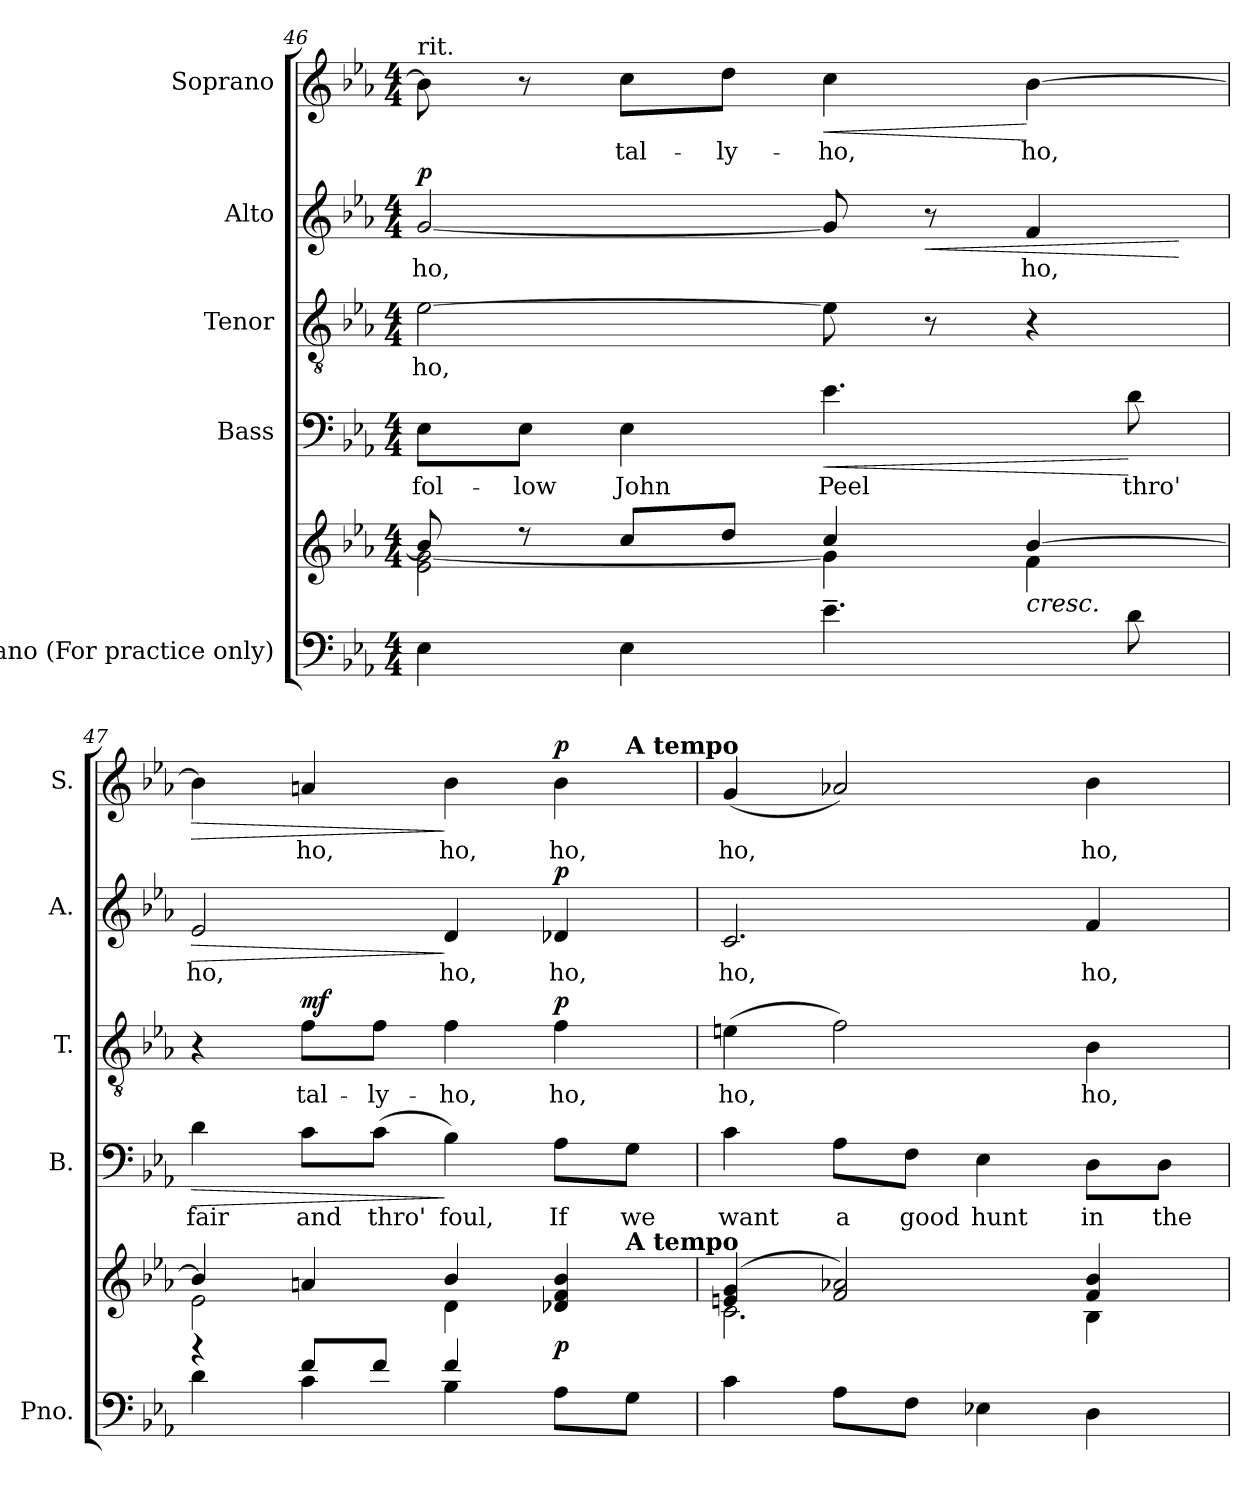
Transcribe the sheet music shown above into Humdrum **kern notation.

**kern	**kern	**dynam	**kern	**text	**dynam	**kern	**text	**dynam	**kern	**text	**dynam	**kern	**text	**dynam
*part5	*part5	*part5	*part4	*part4	*part4	*part3	*part3	*part3	*part2	*part2	*part2	*part1	*part1	*part1
*staff6	*staff5	*staff5/6	*staff4	*staff4	*staff4	*staff3	*staff3	*staff3	*staff2	*staff2	*staff2	*staff1	*staff1	*staff1
*I"Piano (For practice only)	*	*	*I"Bass	*	*	*I"Tenor	*	*	*I"Alto	*	*	*I"Soprano	*	*
*I'Pno.	*	*	*I'B.	*	*	*I'T.	*	*	*I'A.	*	*	*I'S.	*	*
*clefF4	*clefG2	*	*clefF4	*	*	*clefGv2	*	*	*clefG2	*	*	*clefG2	*	*
*	*	*	*	*	*	*ITrd7c12	*	*	*	*	*	*	*	*
*k[b-e-a-]	*k[b-e-a-]	*	*k[b-e-a-]	*	*	*k[b-e-a-]	*	*	*k[b-e-a-]	*	*	*k[b-e-a-]	*	*
*E-:	*E-:	*	*E-:	*	*	*E-:	*	*	*E-:	*	*	*E-:	*	*
*M4/4	*M4/4	*	*M4/4	*	*	*M4/4	*	*	*M4/4	*	*	*M4/4	*	*
=46	=46	=46	=46	=46	=46	=46	=46	=46	=46	=46	=46	=46	=46	=46
*	*^	*	*	*	*	*	*	*	*	*	*	*	*	*
!	!	!	!	!	!LO:LY:b:color=#000000	!	!	!	!	!	!	!	!	!	!
!	!	!	!	!	!	!	!	!LO:LY:b:color=#000000	!	!	!	!	!	!	!
!	!	!	!	!	!	!	!	!	!	!	!	!	!LO:TX:t=rit.	!	!
!	!	!	!	!	!	!	!	!	!	!	!LO:LY:b:color=#000000	!	!	!	!
4E-i\	8b-i/]	2e-i\ [<2gi	.	8E-i\L	fol-	.	[>2E-i\	-ho,	.	[<2gi/	-ho,	p	8b-i\]	.	.
!	!	!	!	!	!LO:LY:b:color=#000000	!	!	!	!	!	!	!	!	!	!
.	8r	.	.	8E-i\J	-low	.	.	.	.	.	.	.	8r	.	.
!	!	!	!	!	!LO:LY:b:color=#000000	!	!	!	!	!	!	!	!	!	!
!	!	!	!	!	!	!	!	!	!	!	!	!	!	!LO:LY:b:color=#000000	!
4E-i\	8cci/L	.	[	4E-i\	John	.	.	.	.	.	.	.	8cci\L	tal-	.
!	!	!	!	!	!	!	!	!	!	!	!	!	!	!LO:LY:b:color=#000000	!
.	8ddi/J	.	.	.	.	.	.	.	.	.	.	.	8ddi\J	-ly-	.
!	!	!	!	!	!LO:LY:b:color=#000000	!LO:HP:b	!	!	!	!	!	!	!	!	!
!	!	!	!	!	!	!	!	!	!	!	!	!	!	!LO:LY:b:color=#000000	!LO:HP:b
4.e-~i\	4cci/	4gi\]	.	4.e-i\	Peel	<	8E-i\]	.	.	8gi/]	.	.	4cci\	-ho,	<
!	!	!	!	!	!	!	!	!	!	!	!	!LO:HP:b	!	!	!
.	.	.	.	.	.	.	8r	.	.	8r	.	<	.	.	.
!	!	!	!LO:HP:b	!	!	!	!	!	!	!	!	!	!	!	!
!	!	!	!	!	!	!	!	!	!	!	!LO:LY:b:color=#000000	!	!	!	!
!	!	!	!	!	!	!	!	!	!	!	!	!	!	!LO:LY:b:color=#000000	!
.	[>4b-i/	4fi\	<	.	.	.	4r	.	.	4fi/	ho,	.	[>4b-i\	ho,	[
!	!	!	!	!	!LO:LY:b:color=#000000	!	!	!	!	!	!	!	!	!	!
8di\	.	.	.	8di\	thro'	[	.	.	.	.	.	.	.	.	.
*	*v	*v	*	*	*	*	*	*	*	*	*	*	*	*	*
.	.	.	.	.	.	.	.	.	.	.	[	.	.	.
!!LO:PB:g=z
=47	=47	=47	=47	=47	=47	=47	=47	=47	=47	=47	=47	=47	=47	=47
*^	*^	*	*	*	*	*	*	*	*	*	*	*	*	*
!	!	!	!	!	!	!LO:LY:b:color=#000000	!LO:HP:b	!	!	!	!	!	!	!	!	!
!	!	!	!	!	!	!	!	!	!	!	!	!LO:LY:b:color=#000000	!LO:HP:b	!	!	!LO:HP:b
*	*	*	*^	*	*	*	*	*	*	*	*	*	*	*^	*	*
4r	4di\	4b-i/]	2e-i\	2..ryy	.	4di\	fair	>	4r	.	.	2e-i/	ho,	>	4b-i\]	2..ryy	.	>
!	!	!	!	!	!	!	!LO:LY:b:color=#000000	!	!	!	!	!	!	!	!	!	!	!
!	!	!	!	!	!	!	!	!	!	!LO:LY:b:color=#000000	!	!	!	!	!	!	!	!
!	!	!	!	!	!	!	!	!	!	!	!	!	!	!	!	!	!LO:LY:b:color=#000000	!
8fi/L	4ci\	4ani/	.	.	.	8ci\L	and	.	8Fi\L	tal-	mf	.	.	.	4ani/	.	ho,	.
!	!	!	!	!	!	!	!LO:LY:b:color=#000000	!	!	!	!	!	!	!	!	!	!	!
!	!	!	!	!	!	!	!	!	!	!LO:LY:b:color=#000000	!	!	!	!	!	!	!	!
8fi/J	.	.	.	.	.	(8ci\J	thro'	.	8Fi\J	-ly-	.	.	.	.	.	.	.	.
!	!	!	!	!	!	!	!LO:LY:b:color=#000000	!	!	!	!	!	!	!	!	!	!	!
!	!	!	!	!	!	!	!	!	!	!LO:LY:b:color=#000000	!	!	!	!	!	!	!	!
!	!	!	!	!	!	!	!	!	!	!	!	!	!LO:LY:b:color=#000000	!	!	!	!	!
!	!	!	!	!	!	!	!	!	!	!	!	!	!	!	!	!	!LO:LY:b:color=#000000	!
4fi/	4B-i\	4b-i/	4di\	.	.	4B-i\)	foul,	]	4Fi\	-ho,	.	4di/	ho,	]	4b-i\	.	ho,	]
!	!	!	!	!	!	!	!LO:LY:b:color=#000000	!	!	!	!	!	!	!	!	!	!	!
!	!	!	!	!	!	!	!	!	!	!LO:LY:b:color=#000000	!	!	!	!	!	!	!	!
!	!	!	!	!	!	!	!	!	!	!	!	!	!LO:LY:b:color=#000000	!	!	!	!	!
!	!	!	!	!	!	!	!	!	!	!	!	!	!	!	!	!	!LO:LY:b:color=#000000	!
4ryy	8A-i\L	4d-Xi/ 4fi 4b-i	4ryy	.	p	8A-i\L	If	.	4Fi\	ho,	p	4d-Xi/	ho,	p	4b-i\	.	ho,	p
!	!	!	!	!	!	!	!	!	!	!	!	!	!	!	!	!LO:TX:a:B:t=A tempo	!	!
!	!	!	!	!LO:TX:a:B:t=A tempo	!	!	!	!	!	!	!	!	!	!	!	!	!	!
!	!	!	!	!	!	!	!LO:LY:b:color=#000000	!	!	!	!	!	!	!	!	!	!	!
.	8Gi\J	.	.	8ryy	.	8Gi\J	we	.	.	.	.	.	.	.	.	8ryy	.	.
*v	*v	*	*	*	*	*	*	*	*	*	*	*	*	*	*v	*v	*	*
*	*	*v	*v	*	*	*	*	*	*	*	*	*	*	*	*	*
=48	=48	=48	=48	=48	=48	=48	=48	=48	=48	=48	=48	=48	=48	=48	=48
*^	*	*^	*	*	*	*	*	*	*	*	*	*	*^	*	*
!	!	!	!	!	!	!	!LO:LY:b:color=#000000	!	!	!	!	!	!	!	!	!	!	!
*v	*v	*	*	*	*	*	*	*	*	*	*	*	*	*	*v	*v	*	*
*	*	*v	*v	*	*	*	*	*	*	*	*	*	*	*	*	*
*^	*	*^	*	*	*	*	*	*	*	*	*	*	*^	*	*
!	!	!	!	!	!	!	!	!	!	!LO:LY:b:color=#000000	!	!	!	!	!	!	!	!
*v	*v	*	*	*	*	*	*	*	*	*	*	*	*	*	*v	*v	*	*
*	*	*v	*v	*	*	*	*	*	*	*	*	*	*	*	*	*
*^	*	*^	*	*	*	*	*	*	*	*	*	*	*^	*	*
!	!	!	!	!	!	!	!	!	!	!	!	!	!LO:LY:b:color=#000000	!	!	!	!	!
*v	*v	*	*	*	*	*	*	*	*	*	*	*	*	*	*v	*v	*	*
*	*	*v	*v	*	*	*	*	*	*	*	*	*	*	*	*	*
*^	*	*^	*	*	*	*	*	*	*	*	*	*	*^	*	*
!	!	!	!	!	!	!	!	!	!	!	!	!	!	!	!	!	!LO:LY:b:color=#000000	!
*v	*v	*	*	*	*	*	*	*	*	*	*	*	*	*	*v	*v	*	*
*	*	*v	*v	*	*	*	*	*	*	*	*	*	*	*	*	*
4ci\	(4eni/ 4gi	2.ci\	.	4ci\	want	.	(4Eni\	ho,	.	2.ci/	ho,	.	(4gi/	ho,	.
!	!	!	!	!	!LO:LY:b:color=#000000	!	!	!	!	!	!	!	!	!	!
8A-i\L	2fi/ 2a-Xi)	.	.	8A-i\L	a	.	2Fi\)	.	.	.	.	.	2a-Xi/)	.	.
!	!	!	!	!	!LO:LY:b:color=#000000	!	!	!	!	!	!	!	!	!	!
8Fi\J	.	.	.	8Fi\J	good	.	.	.	.	.	.	.	.	.	.
!	!	!	!	!	!LO:LY:b:color=#000000	!	!	!	!	!	!	!	!	!	!
4E-Xi\	.	.	.	4E-i\	hunt	.	.	.	.	.	.	.	.	.	.
!	!	!	!	!	!LO:LY:b:color=#000000	!	!	!	!	!	!	!	!	!	!
!	!	!	!	!	!	!	!	!LO:LY:b:color=#000000	!	!	!	!	!	!	!
!	!	!	!	!	!	!	!	!	!	!	!LO:LY:b:color=#000000	!	!	!	!
!	!	!	!	!	!	!	!	!	!	!	!	!	!	!LO:LY:b:color=#000000	!
4Di\	4fi/ 4b-i	4B-i\	.	8Di\L	in	.	4BB-i\	ho,	.	4fi/	ho,	.	4b-i\	ho,	.
!	!	!	!	!	!LO:LY:b:color=#000000	!	!	!	!	!	!	!	!	!	!
.	.	.	.	8Di\J	the	.	.	.	.	.	.	.	.	.	.
*	*v	*v	*	*	*	*	*	*	*	*	*	*	*	*	*
=	=	=	=	=	=	=	=	=	=	=	=	=	=	=
*-	*-	*-	*-	*-	*-	*-	*-	*-	*-	*-	*-	*-	*-	*-
